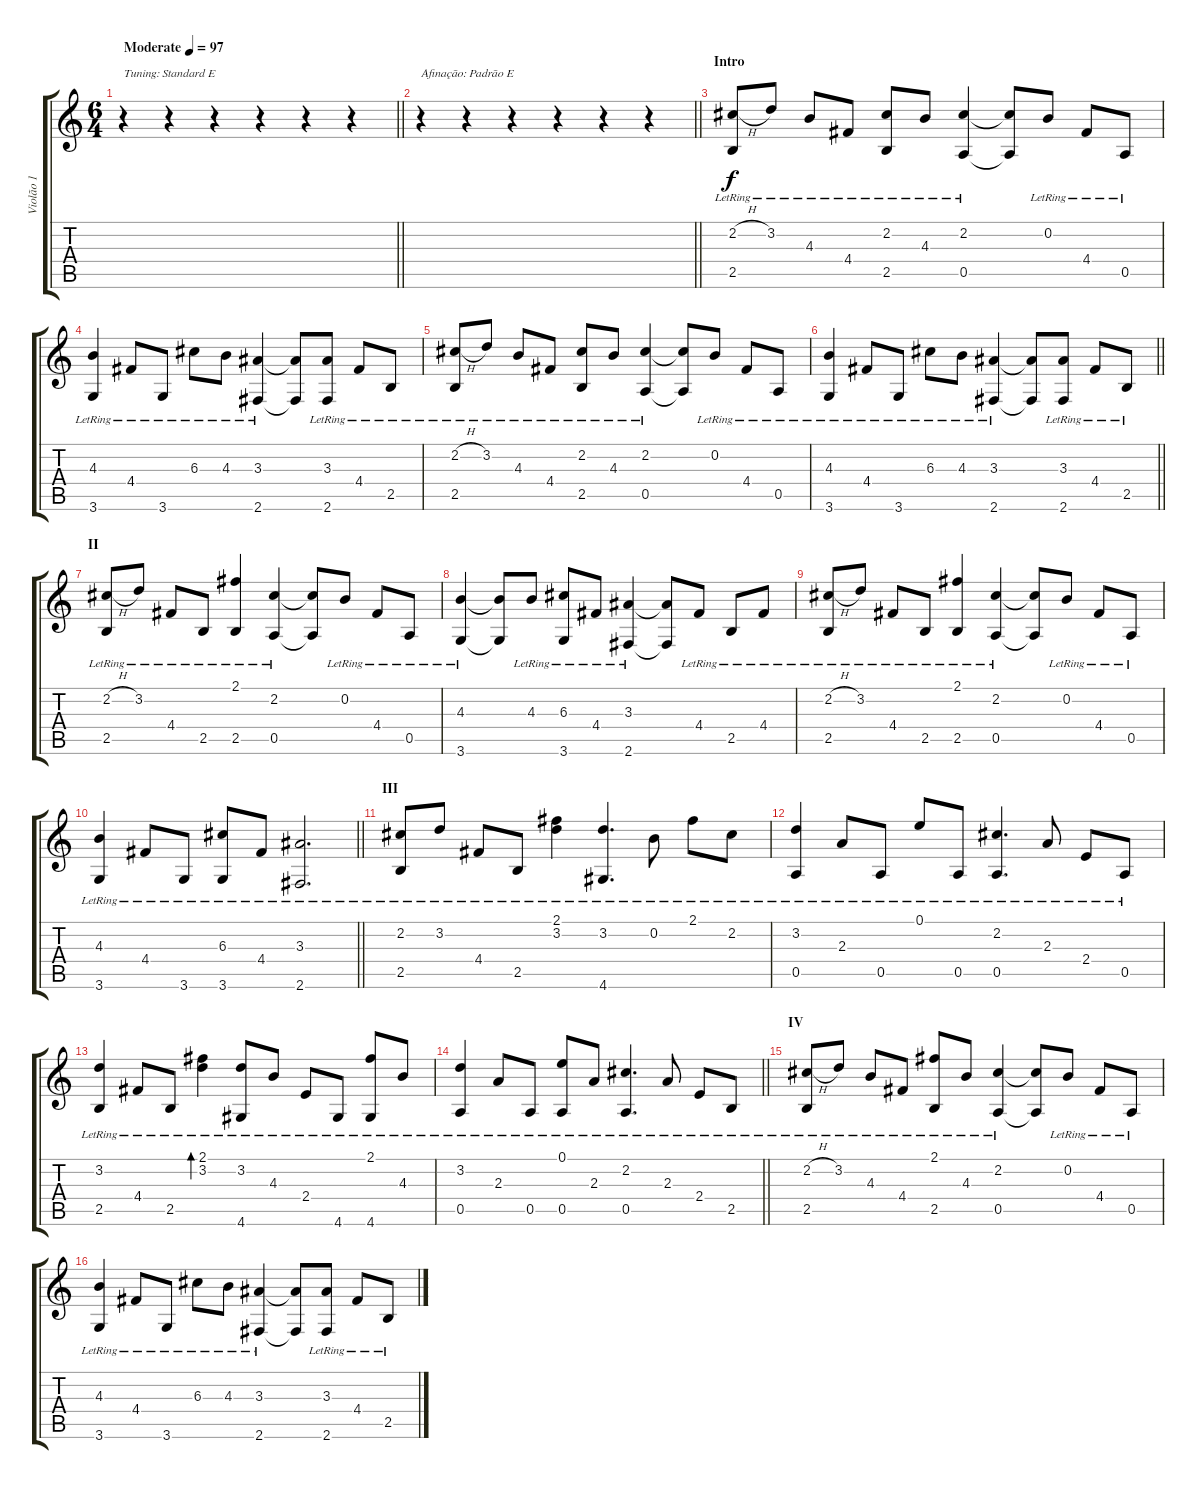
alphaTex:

\track ("Violão 1" "Violão 1") {instrument acousticguitarsteel}
\staff {score tabs}
\tuning (E4 B3 G3 D3 A2 E2) {hide}
\ts (6 4)
\tempo (97 "Moderate")
\clef g2
\barLineRight lightlight
\ks c
r.4{txt "Tuning: Standard E" dy f instrument acousticguitarsteel} r.4 r.4 r.4 r.4 r.4 |
\barLineRight lightlight
r.4{txt "Afinação: Padrão E"} r.4 r.4 r.4 r.4 r.4 |
\section ("" "Intro")
(2.2{h lr} 2.5{lr}).8 3.2{lr}.8 4.3{lr}.8 4.4{lr}.8 (2.2{lr} 2.5{lr}).8 4.3{lr}.8 (2.2{lr} 0.5{lr}).4 (2.2{t} 0.5{t}).8 0.2{lr}.8 4.4{lr}.8 0.5{lr}.8 |
(4.3{lr} 3.6{lr}).4 4.4{lr}.8 3.6{lr}.8 6.3{lr}.8 4.3{lr}.8 (3.3{lr} 2.6{lr}).4 (3.3{t} 2.6{t}).8 (3.3{lr} 2.6{lr}).8 4.4{lr}.8 2.5{lr}.8 |
(2.2{h lr} 2.5{lr}).8 3.2{lr}.8 4.3{lr}.8 4.4{lr}.8 (2.2{lr} 2.5{lr}).8 4.3{lr}.8 (2.2{lr} 0.5{lr}).4 (2.2{t} 0.5{t}).8 0.2{lr}.8 4.4{lr}.8 0.5{lr}.8 |
\barLineRight lightlight
(4.3{lr} 3.6{lr}).4 4.4{lr}.8 3.6{lr}.8 6.3{lr}.8 4.3{lr}.8 (3.3{lr} 2.6{lr}).4 (3.3{t} 2.6{t}).8 (3.3{lr} 2.6{lr}).8 4.4{lr}.8 2.5{lr}.8 |
\section ("" "II")
(2.2{h lr} 2.5{lr}).8 3.2{lr}.8 4.4{lr}.8 2.5{lr}.8 (2.1{lr} 2.5{lr}).4 (2.2{lr} 0.5{lr}).4 (2.2{t} 0.5{t}).8 0.2{lr}.8 4.4{lr}.8 0.5{lr}.8 |
(4.3{lr} 3.6{lr}).4 (4.3{t} 3.6{t}).8 4.3{lr}.8 (6.3{lr} 3.6{lr}).8 4.4{lr}.8 (3.3{lr} 2.6{lr}).4 (3.3{t} 2.6{t}).8 4.4{lr}.8 2.5{lr}.8 4.4{lr}.8 |
(2.2{h lr} 2.5{lr}).8 3.2{lr}.8 4.4{lr}.8 2.5{lr}.8 (2.1{lr} 2.5{lr}).4 (2.2{lr} 0.5{lr}).4 (2.2{t} 0.5{t}).8 0.2{lr}.8 4.4{lr}.8 0.5{lr}.8 |
\barLineRight lightlight
(4.3{lr} 3.6{lr}).4 4.4{lr}.8 3.6{lr}.8 (6.3{lr} 3.6{lr}).8 4.4{lr}.8 (3.3{lr} 2.6{lr}).2{d} |
\section ("" "III")
(2.2{lr} 2.5{lr}).8 3.2{lr}.8 4.4{lr}.8 2.5{lr}.8 (2.1{lr} 3.2{lr}).4 (3.2{lr} 4.6{lr}).4{d} 0.2{lr}.8 2.1{lr}.8 2.2{lr}.8 |
(3.2{lr} 0.5{lr}).4 2.3{lr}.8 0.5{lr}.8 0.1{lr}.8 0.5{lr}.8 (2.2{lr} 0.5{lr}).4{d} 2.3{lr}.8 2.4{lr}.8 0.5{lr}.8 |
(3.2{lr} 2.5{lr}).4 4.4{lr}.8 2.5{lr}.8 (2.1{lr} 3.2{lr}).4{bd 480} (3.2{lr} 4.6{lr}).8 4.3{lr}.8 2.4{lr}.8 4.6{lr}.8 (2.1{lr} 4.6{lr}).8 4.3{lr}.8 |
\barLineRight lightlight
(3.2{lr} 0.5{lr}).4 2.3{lr}.8 0.5{lr}.8 (0.1{lr} 0.5{lr}).8 2.3{lr}.8 (2.2{lr} 0.5{lr}).4{d} 2.3{lr}.8 2.4{lr}.8 2.5{lr}.8 |
\section ("" "IV")
(2.2{h lr} 2.5{lr}).8 3.2{lr}.8 4.3{lr}.8 4.4{lr}.8 (2.1{lr} 2.5{lr}).8 4.3{lr}.8 (2.2{lr} 0.5{lr}).4 (2.2{t} 0.5{t}).8 0.2{lr}.8 4.4{lr}.8 0.5{lr}.8 |
(4.3{lr} 3.6{lr}).4 4.4{lr}.8 3.6{lr}.8 6.3{lr}.8 4.3{lr}.8 (3.3{lr} 2.6{lr}).4 (3.3{t} 2.6{t}).8 (3.3{lr} 2.6{lr}).8 4.4{lr}.8 2.5{lr}.8
